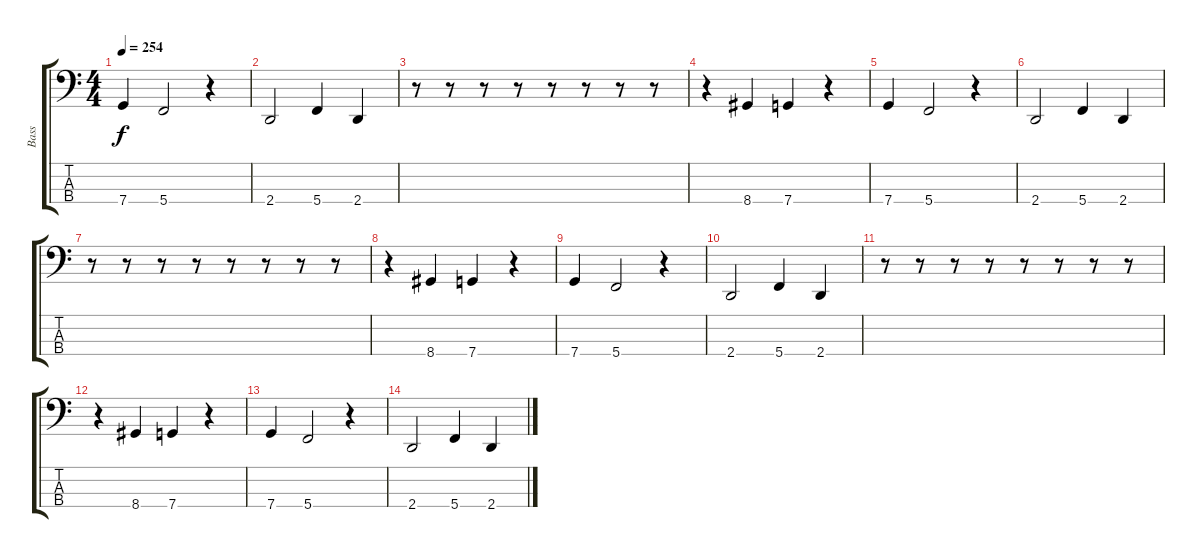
\track ("Bass" "Bass") {instrument electricbassfinger}
\staff {score tabs}
\tuning (F2 C2 G1 C1) {hide}
\ts (4 4)
\tempo 254
\clef f4
\ks c
7.4.4{dy f} 5.4.2 r.4 |
2.4.2 5.4.4 2.4.4 |
r.8 r.8 r.8 r.8 r.8 r.8 r.8 r.8 |
r.4 8.4.4 7.4.4 r.4 |
7.4.4 5.4.2 r.4 |
2.4.2 5.4.4 2.4.4 |
r.8 r.8 r.8 r.8 r.8 r.8 r.8 r.8 |
r.4 8.4.4 7.4.4 r.4 |
7.4.4 5.4.2 r.4 |
2.4.2 5.4.4 2.4.4 |
r.8 r.8 r.8 r.8 r.8 r.8 r.8 r.8 |
r.4 8.4.4 7.4.4 r.4 |
7.4.4 5.4.2 r.4 |
2.4.2 5.4.4 2.4.4
